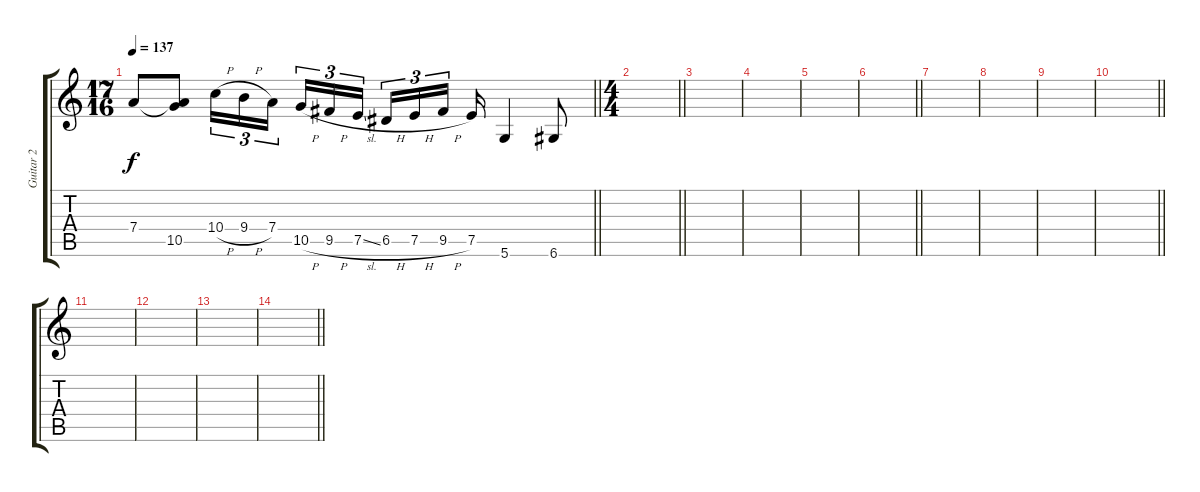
\track ("Guitar 2" "Guitar 2") {instrument overdrivenguitar}
\staff {score tabs}
\tuning (E4 B3 G3 D3 A2 D2) {hide}
\ts (17 16)
\tempo 137
\clef g2
\barLineRight lightlight
\ks c
7.4.8{dy f} (7.4{t} 10.5).8 10.4{h}.16{tu (3 2)} 9.4{h}.16{tu (3 2)} 7.4.16{tu (3 2)} 10.5{h}.16{tu (3 2)} 9.5{h}.16{tu (3 2)} 7.5{sl}.16{tu (3 2)} 6.5{h}.16{tu (3 2)} 7.5{h}.16{tu (3 2)} 9.5{h}.16{tu (3 2)} 7.5.16 5.6.4 6.6.8 |
\ts (4 4)
\barLineRight lightlight
|
\section ("" "")
|
|
|
\barLineRight lightlight
|
|
|
|
\barLineRight lightlight
|
|
|
|
\barLineRight lightlight
